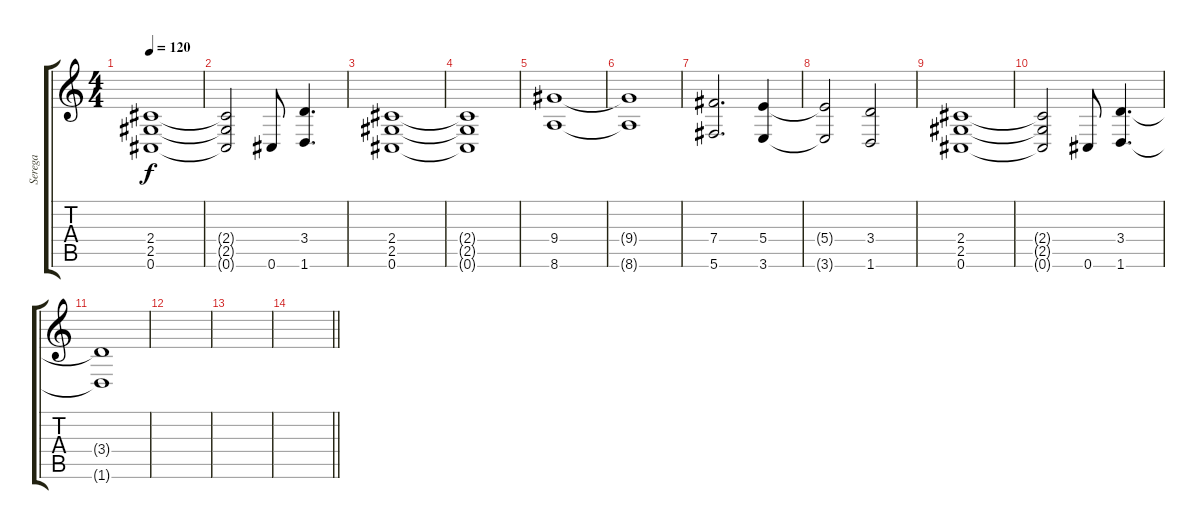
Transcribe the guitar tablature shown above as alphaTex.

\track ("Serega" "Serega") {instrument distortionguitar}
\staff {score tabs}
\tuning (Db4 Ab3 E3 B2 Gb2 Db2) {hide}
\ts (4 4)
\tempo 120
\clef g2
\ks c
(2.4 2.5 0.6).1{dy f} |
(2.4{t} 2.5{t} 0.6{t}).2 0.6.8 (3.4 1.6).4{d} |
(2.4 2.5 0.6).1 |
(2.4{t} 2.5{t} 0.6{t}).1 |
(9.4 8.6).1 |
(9.4{t} 8.6{t}).1 |
(7.4 5.6).2{d} (5.4 3.6).4 |
(5.4{t} 3.6{t}).2 (3.4 1.6).2 |
(2.4 2.5 0.6).1 |
(2.4{t} 2.5{t} 0.6{t}).2 0.6.8 (3.4 1.6).4{d} |
(3.4{t} 1.6{t}).1 |
|
|
\barLineRight lightlight
